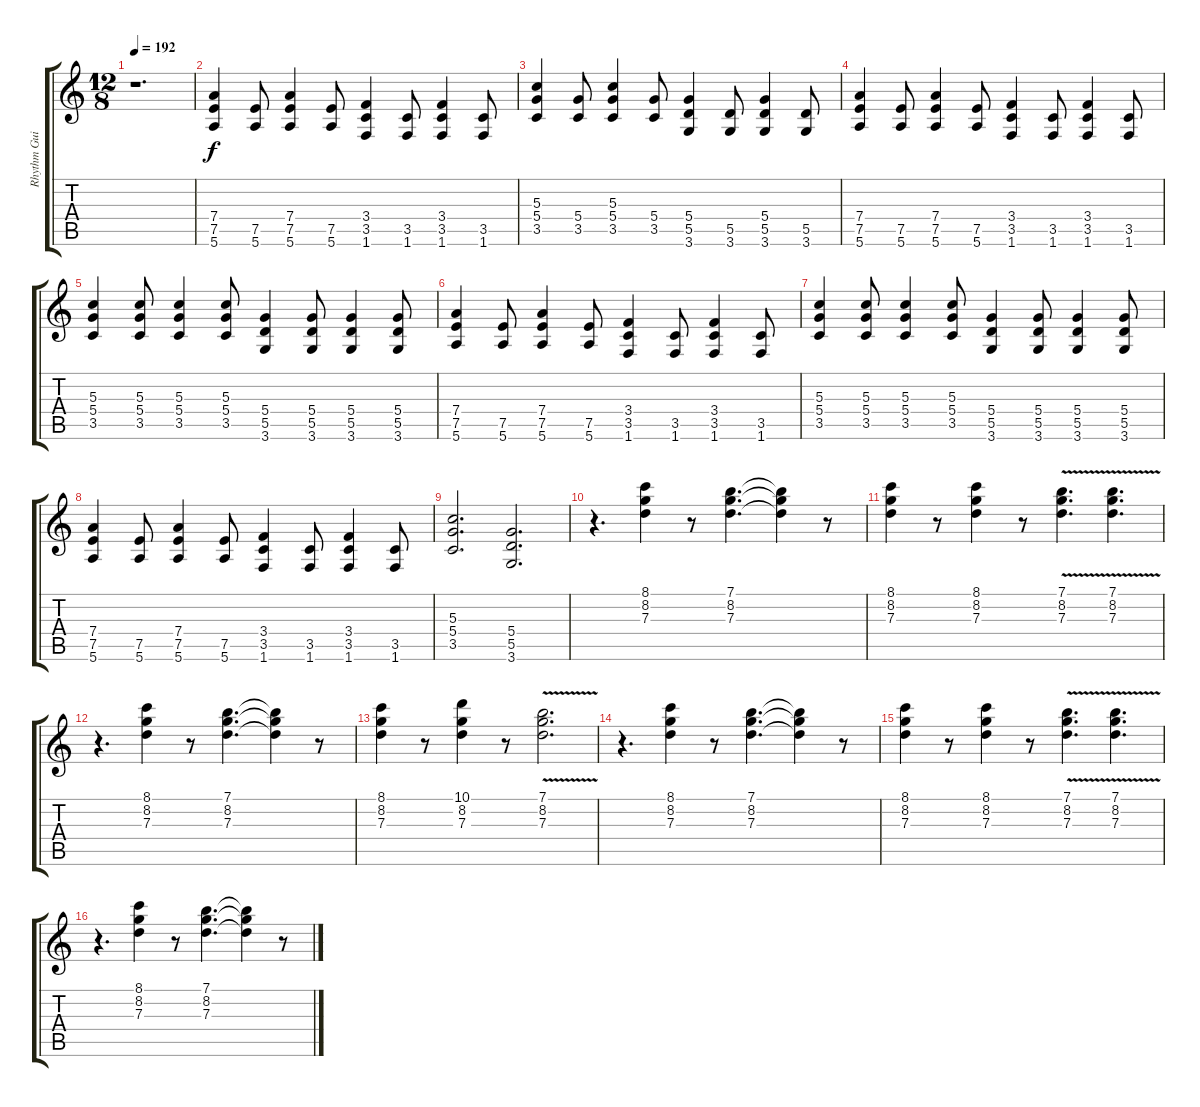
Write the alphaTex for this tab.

\track ("Rhythm Guitar" "Rhythm Gui") {instrument distortionguitar}
\staff {score tabs}
\tuning (E4 B3 G3 D3 A2 E2) {hide}
\ts (12 8)
\tempo 192
\clef g2
\ks c
r.1{d dy f instrument distortionguitar} |
(7.4 7.5 5.6).4 (7.5 5.6).8 (7.4 7.5 5.6).4 (7.5 5.6).8 (3.4 3.5 1.6).4 (3.5 1.6).8 (3.4 3.5 1.6).4 (3.5 1.6).8 |
(5.3 5.4 3.5).4 (5.4 3.5).8 (5.3 5.4 3.5).4 (5.4 3.5).8 (5.4 5.5 3.6).4 (5.5 3.6).8 (5.4 5.5 3.6).4 (5.5 3.6).8 |
(7.4 7.5 5.6).4 (7.5 5.6).8 (7.4 7.5 5.6).4 (7.5 5.6).8 (3.4 3.5 1.6).4 (3.5 1.6).8 (3.4 3.5 1.6).4 (3.5 1.6).8 |
(5.3 5.4 3.5).4 (5.3 5.4 3.5).8 (5.3 5.4 3.5).4 (5.3 5.4 3.5).8 (5.4 5.5 3.6).4 (5.4 5.5 3.6).8 (5.4 5.5 3.6).4 (5.4 5.5 3.6).8 |
(7.4 7.5 5.6).4 (7.5 5.6).8 (7.4 7.5 5.6).4 (7.5 5.6).8 (3.4 3.5 1.6).4 (3.5 1.6).8 (3.4 3.5 1.6).4 (3.5 1.6).8 |
(5.3 5.4 3.5).4 (5.3 5.4 3.5).8 (5.3 5.4 3.5).4 (5.3 5.4 3.5).8 (5.4 5.5 3.6).4 (5.4 5.5 3.6).8 (5.4 5.5 3.6).4 (5.4 5.5 3.6).8 |
(7.4 7.5 5.6).4 (7.5 5.6).8 (7.4 7.5 5.6).4 (7.5 5.6).8 (3.4 3.5 1.6).4 (3.5 1.6).8 (3.4 3.5 1.6).4 (3.5 1.6).8 |
(5.3 5.4 3.5).2{d} (5.4 5.5 3.6).2{d} |
r.4{d} (8.1 8.2 7.3).4 r.8 (7.1 8.2 7.3).4{d} (7.1{t} 8.2{t} 7.3{t}).4 r.8 |
(8.1 8.2 7.3).4 r.8 (8.1 8.2 7.3).4 r.8 (7.1{v} 8.2{v} 7.3{v}).4{d} (7.1{v} 8.2{v} 7.3{v}).4{d} |
r.4{d} (8.1 8.2 7.3).4 r.8 (7.1 8.2 7.3).4{d} (7.1{t} 8.2{t} 7.3{t}).4 r.8 |
(8.1 8.2 7.3).4 r.8 (10.1 8.2 7.3).4 r.8 (7.1{v} 8.2{v} 7.3{v}).2{d} |
r.4{d} (8.1 8.2 7.3).4 r.8 (7.1 8.2 7.3).4{d} (7.1{t} 8.2{t} 7.3{t}).4 r.8 |
(8.1 8.2 7.3).4 r.8 (8.1 8.2 7.3).4 r.8 (7.1{v} 8.2{v} 7.3{v}).4{d} (7.1{v} 8.2{v} 7.3{v}).4{d} |
r.4{d} (8.1 8.2 7.3).4 r.8 (7.1 8.2 7.3).4{d} (7.1{t} 8.2{t} 7.3{t}).4 r.8
